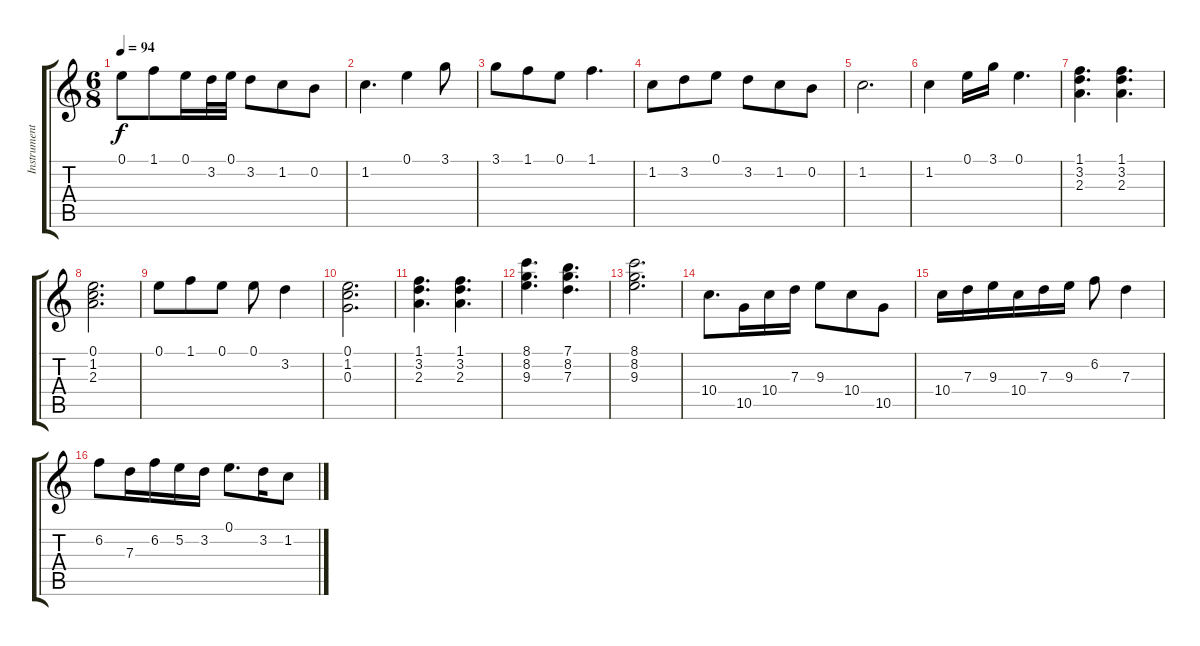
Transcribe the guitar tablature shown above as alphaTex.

\track ("Instrument 1 (MIDI Guitar)" "Instrument") {instrument acousticguitarnylon}
\staff {score tabs}
\tuning (E4 B3 G3 D3 A2 E2) {hide}
\ts (6 8)
\tempo 94
\clef g2
\ks c
0.1.8{dy f} 1.1.8 0.1.16 3.2.32 0.1.32 3.2.8 1.2.8 0.2.8 |
1.2.4{d} 0.1.4 3.1.8 |
3.1.8 1.1.8 0.1.8 1.1.4{d} |
1.2.8 3.2.8 0.1.8 3.2.8 1.2.8 0.2.8 |
1.2.2{d} |
1.2.4 0.1.16 3.1.16 0.1.4{d} |
(1.1 3.2 2.3).4{d} (1.1 3.2 2.3).4{d} |
(0.1 1.2 2.3).2{d} |
0.1.8 1.1.8 0.1.8 0.1.8 3.2.4 |
(0.1 1.2 0.3).2{d} |
(1.1 3.2 2.3).4{d} (1.1 3.2 2.3).4{d} |
(8.1 8.2 9.3).4{d} (7.1 8.2 7.3).4{d} |
(8.1 8.2 9.3).2{d} |
10.4.8{d} 10.5.16 10.4.16 7.3.16 9.3.8 10.4.8 10.5.8 |
10.4.16 7.3.16 9.3.16 10.4.16 7.3.16 9.3.16 6.2.8 7.3.4 |
6.2.8 7.3.16 6.2.16 5.2.16 3.2.16 0.1.8{d} 3.2.16 1.2.8
